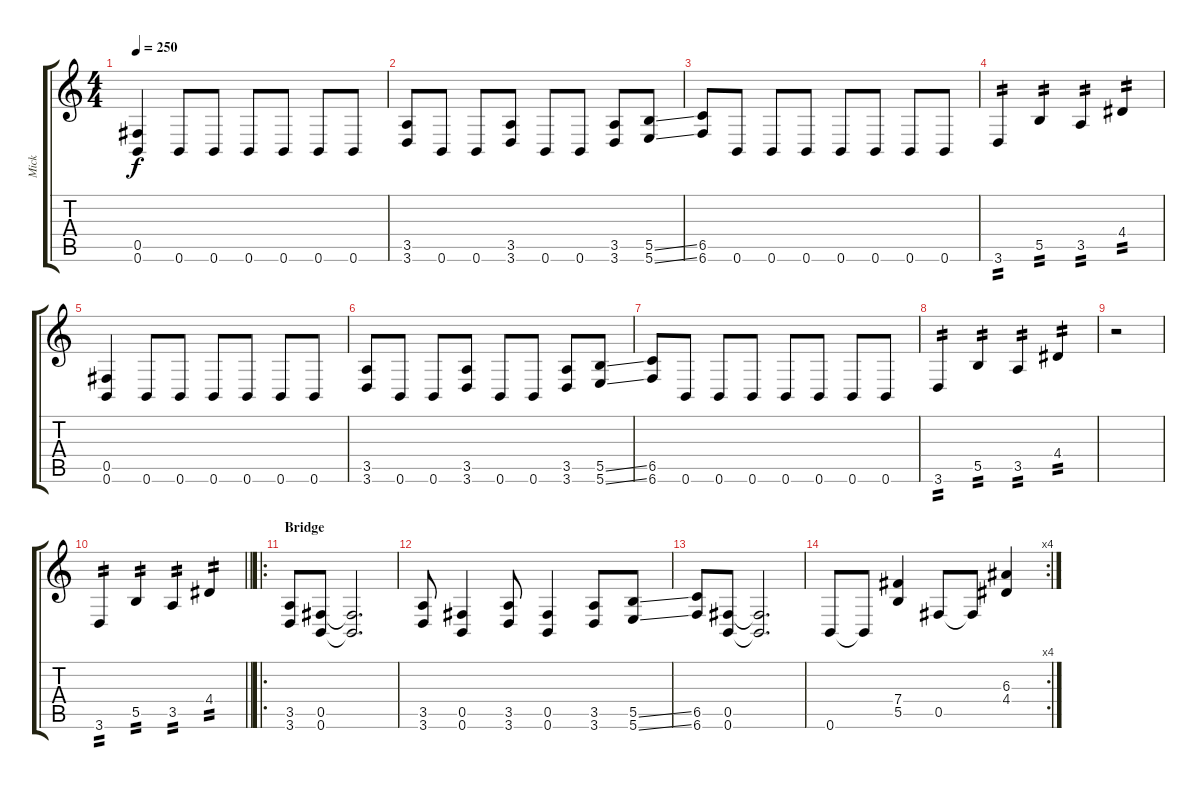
\track ("Mick" "Mick") {instrument distortionguitar}
\staff {score tabs}
\tuning (Db4 Ab3 E3 B2 Gb2 B1) {hide}
\ts (4 4)
\tempo 250
\clef g2
\ks c
(0.5 0.6).4{dy f} 0.6.8 0.6.8 0.6.8 0.6.8 0.6.8 0.6.8 |
(3.5 3.6).8 0.6.8 0.6.8 (3.5 3.6).8 0.6.8 0.6.8 (3.5 3.6).8 (5.5{ss} 5.6{ss}).8 |
(6.5 6.6).8 0.6.8 0.6.8 0.6.8 0.6.8 0.6.8 0.6.8 0.6.8 |
3.6.4{tp 2} 5.5.4{tp 2} 3.5.4{tp 2} 4.4.4{tp 2} |
(0.5 0.6).4 0.6.8 0.6.8 0.6.8 0.6.8 0.6.8 0.6.8 |
(3.5 3.6).8 0.6.8 0.6.8 (3.5 3.6).8 0.6.8 0.6.8 (3.5 3.6).8 (5.5{ss} 5.6{ss}).8 |
(6.5 6.6).8 0.6.8 0.6.8 0.6.8 0.6.8 0.6.8 0.6.8 0.6.8 |
3.6.4{tp 2} 5.5.4{tp 2} 3.5.4{tp 2} 4.4.4{tp 2} |
r.2 |
\barLineRight lightlight
3.6.4{tp 2} 5.5.4{tp 2} 3.5.4{tp 2} 4.4.4{tp 2} |
\ro
\section ("" "Bridge")
(3.5 3.6).8 (0.5 0.6).8 (0.5{t} 0.6{t}).2{d} |
(3.5 3.6).8 (0.5 0.6).4 (3.5 3.6).8 (0.5 0.6).4 (3.5 3.6).8 (5.5{ss} 5.6{ss}).8 |
(6.5 6.6).8 (0.5 0.6).8 (0.5{t} 0.6{t}).2{d} |
\rc 4
0.6.8 0.6{t}.8 (7.4 5.5).4 0.5.8 0.5{t}.8 (6.3 4.4).4
